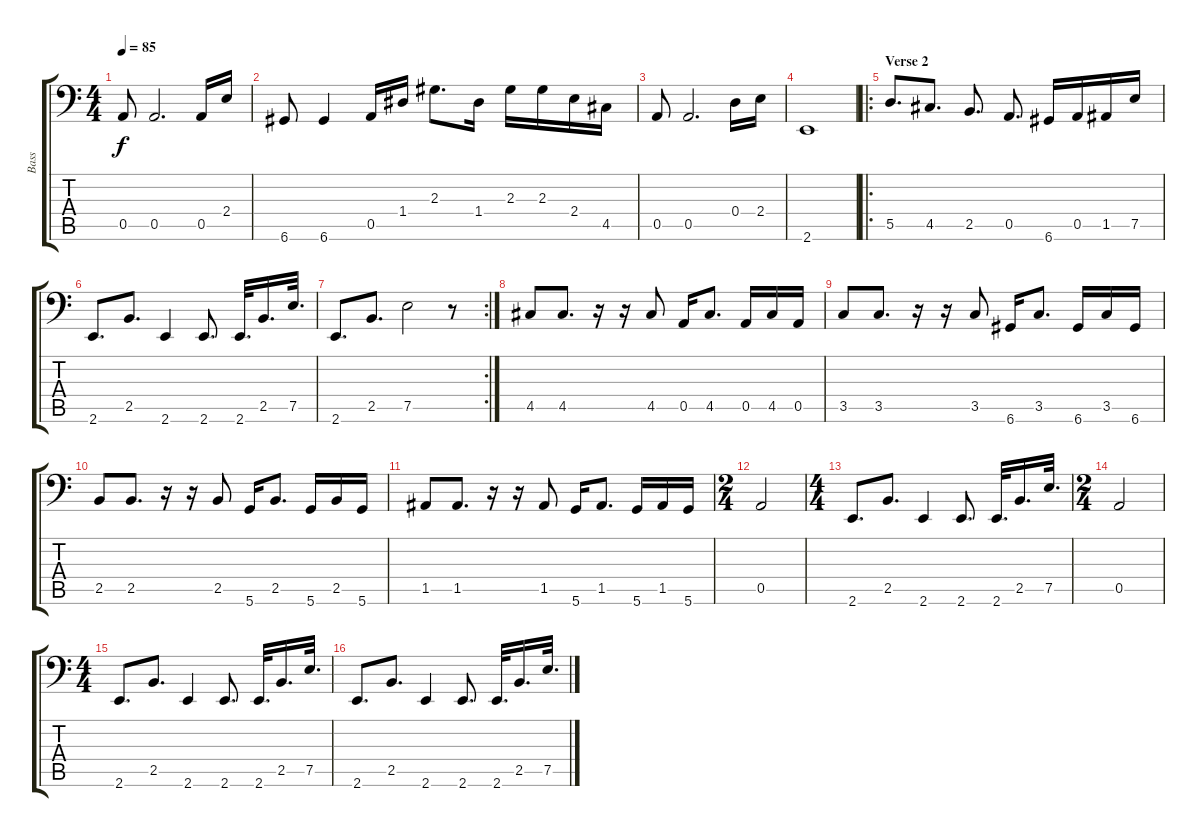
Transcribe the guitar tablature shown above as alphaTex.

\track ("Bass" "Bass") {instrument electricguitarjazz}
\staff {score tabs}
\tuning (D3 A2 Gb2 D2 A1 D1) {hide}
\ts (4 4)
\tempo 85
\clef f4
\ks c
0.5.8{dy f} 0.5.2{d} 0.5.16 2.4.16 |
6.6.8 6.6.4 0.5.16 1.4.16 2.3.8{d} 1.4.16 2.3.16 2.3.16 2.4.16 4.5.16 |
0.5.8 0.5.2{d} 0.4.16 2.4.16 |
2.6.1 |
\ro
\section ("" "Verse 2")
5.5.8{d} 4.5.8{d} 2.5.8{d} 0.5.8{d} 6.6.16 0.5.16 1.5.16 7.5.16 |
2.6.8{d} 2.5.8{d} 2.6.4 2.6.8{d} 2.6.32{d} 2.5.16{d} 7.5.32{d} |
\rc 2
2.6.8{d} 2.5.8{d} 7.5.2 r.8 |
4.5.8 4.5.8{d} r.16 r.16 4.5.8 0.5.16 4.5.8{d} 0.5.16 4.5.16 0.5.16 |
3.5.8 3.5.8{d} r.16 r.16 3.5.8 6.6.16 3.5.8{d} 6.6.16 3.5.16 6.6.16 |
2.5.8 2.5.8{d} r.16 r.16 2.5.8 5.6.16 2.5.8{d} 5.6.16 2.5.16 5.6.16 |
1.5.8 1.5.8{d} r.16 r.16 1.5.8 5.6.16 1.5.8{d} 5.6.16 1.5.16 5.6.16 |
\ts (2 4)
0.5.2 |
\ts (4 4)
2.6.8{d} 2.5.8{d} 2.6.4 2.6.8{d} 2.6.32{d} 2.5.16{d} 7.5.32{d} |
\ts (2 4)
0.5.2 |
\ts (4 4)
2.6.8{d} 2.5.8{d} 2.6.4 2.6.8{d} 2.6.32{d} 2.5.16{d} 7.5.32{d} |
2.6.8{d} 2.5.8{d} 2.6.4 2.6.8{d} 2.6.32{d} 2.5.16{d} 7.5.32{d}
